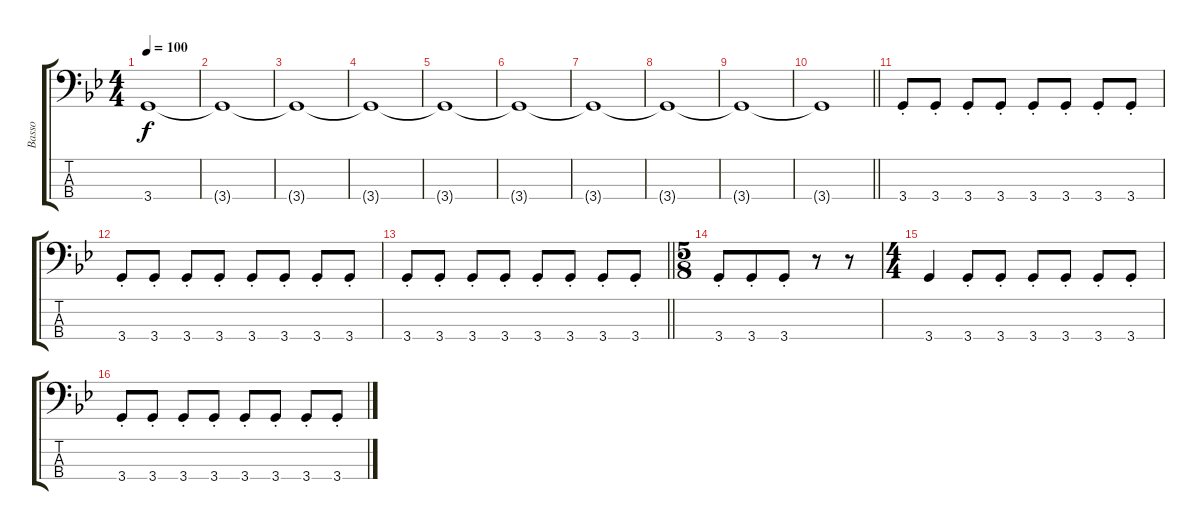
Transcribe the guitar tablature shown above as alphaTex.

\track ("Basso" "Basso") {instrument electricbasspick}
\staff {score tabs}
\tuning (G2 D2 A1 E1) {hide}
\ts (4 4)
\tempo 100
\clef f4
\ks gminor
3.4.1{dy f volume 16 instrument lead3calliope} |
3.4{t}.1 |
3.4{t}.1 |
3.4{t}.1 |
3.4{t}.1 |
3.4{t}.1 |
3.4{t}.1 |
3.4{t}.1 |
3.4{t}.1 |
\barLineRight lightlight
3.4{t}.1 |
3.4{st}.8{instrument electricbasspick} 3.4{st}.8 3.4{st}.8 3.4{st}.8 3.4{st}.8 3.4{st}.8 3.4{st}.8 3.4{st}.8 |
3.4{st}.8 3.4{st}.8 3.4{st}.8 3.4{st}.8 3.4{st}.8 3.4{st}.8 3.4{st}.8 3.4{st}.8 |
\barLineRight lightlight
3.4{st}.8 3.4{st}.8 3.4{st}.8 3.4{st}.8 3.4{st}.8 3.4{st}.8 3.4{st}.8 3.4{st}.8 |
\ts (5 8)
3.4{st}.8 3.4{st}.8 3.4{st}.8 r.8 r.8 |
\ts (4 4)
3.4.4 3.4{st}.8 3.4{st}.8 3.4{st}.8 3.4{st}.8 3.4{st}.8 3.4{st}.8 |
3.4{st}.8 3.4{st}.8 3.4{st}.8 3.4{st}.8 3.4{st}.8 3.4{st}.8 3.4{st}.8 3.4{st}.8
